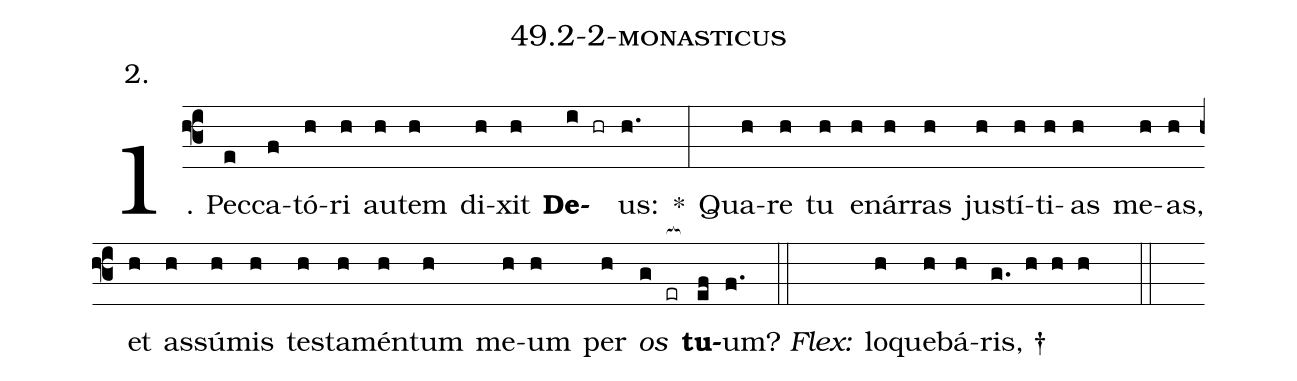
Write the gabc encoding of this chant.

name: 49.2-2-monasticus;
annotation: 2.;
%%
(f3)1. Pec(e)ca(f)tó(h)ri(h) au(h)tem(h) di(h)xit(h) <b>De</b>(i hr)us:(h.) *(:) Qua(h)re(h) tu(h) e(h)nár(h)ras(h) jus(h)tí(h)ti(h)as(h) me(h)as,(h) et(h) as(h)sú(h)mis(h) tes(h)ta(h)mén(h)tum(h) me(h)um(h) per(h) <i>os</i>(g er[ocb:1{]) <b>tu</b>(ef[ocb:0}])um?(f.) (::)
<i>Flex:</i>()  lo(h)que(h)bá(h)ris, †(g. h h h  ::)

%E(h) u(h) o(h) u(g) a(ef) e.(f.) (::)
